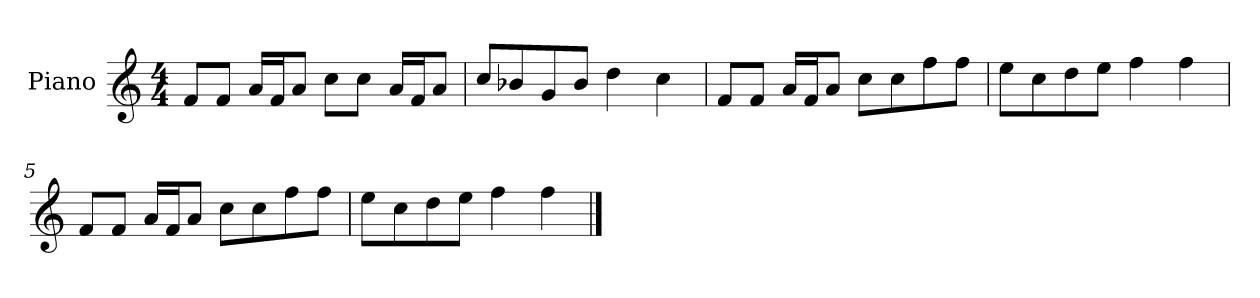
**kern
*part1
*staff1
*I"Piano
*I'P-no
*clefG2
*k[]
*M4/4
*MM90
=1
8f/L
8f/J
16a/LL
16f/J
8a/J
8cc\L
8cc\J
16a/LL
16f/J
8a/J
=2
8cc/L
8b-X/
8g/
8b-/J
4dd\
4cc\
=3
8f/L
8f/J
16a/LL
16f/J
8a/J
8cc\L
8cc\
8ff\
8ff\J
=4
8ee\L
8cc\
8dd\
8ee\J
4ff\
4ff\
=5
8f/L
8f/J
16a/LL
16f/J
8a/J
8cc\L
8cc\
8ff\
8ff\J
!!LO:LB:g=z
=6
8ee\L
8cc\
8dd\
8ee\J
4ff\
4ff\
==
*-
